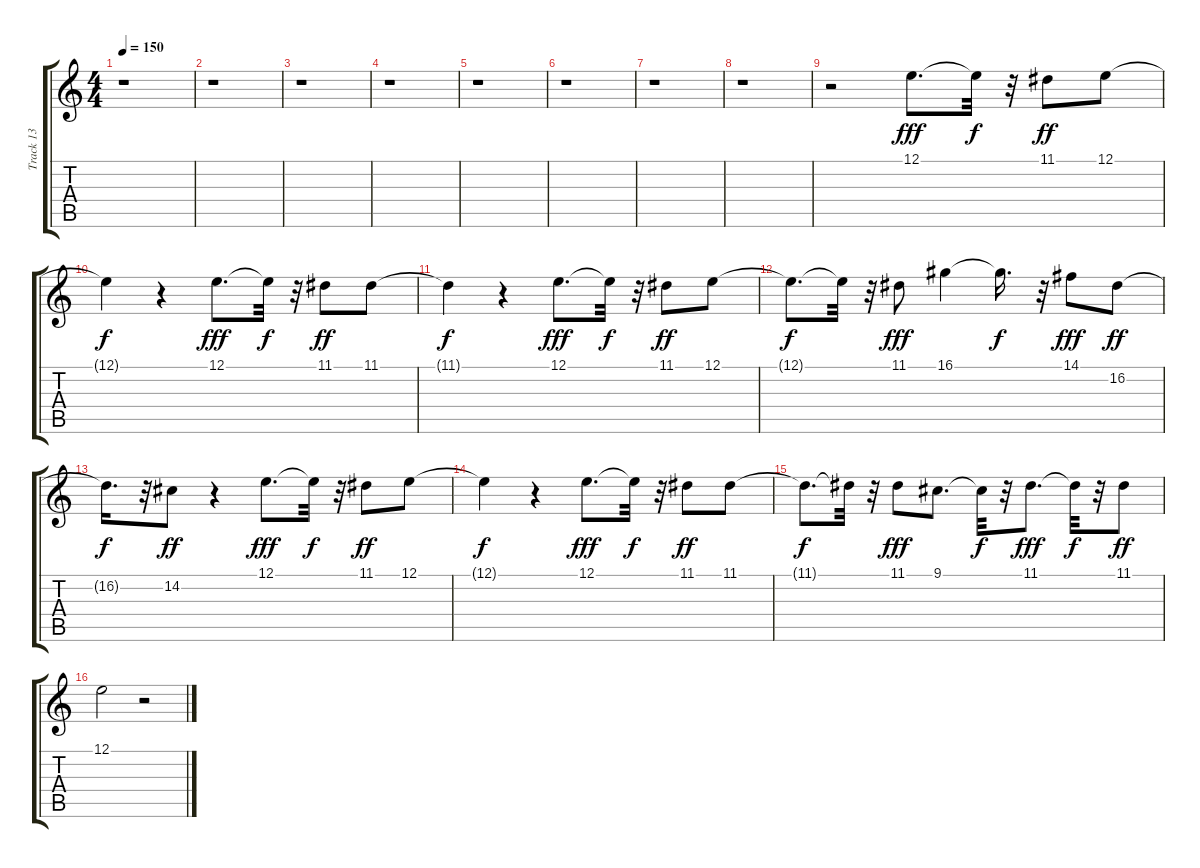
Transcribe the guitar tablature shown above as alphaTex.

\track ("Track 13" "Track 13") {instrument panflute}
\staff {score tabs}
\tuning (E4 B3 G3 D3 A2 E2) {hide}
\ts (4 4)
\tempo 150
\clef g2
\ks c
r.1{dy f} |
r.1 |
r.1 |
r.1 |
r.1 |
r.1 |
r.1 |
r.1 |
r.2 12.1.8{d dy fff} 12.1{t}.32{dy f} r.32 11.1.8{dy ff} 12.1.8 |
12.1{t}.4{dy f} r.4 12.1.8{d dy fff} 12.1{t}.32{dy f} r.32 11.1.8{dy ff} 11.1.8 |
11.1{t}.4{dy f} r.4 12.1.8{d dy fff} 12.1{t}.32{dy f} r.32 11.1.8{dy ff} 12.1.8 |
12.1{t}.8{d dy f} 12.1{t}.32 r.32 11.1.8{dy fff} 16.1.4 16.1{t}.16{d dy f} r.32 14.1.8{dy fff} 16.2.8{dy ff} |
16.2{t}.16{d dy f} r.32 14.2.8{dy ff} r.4 12.1.8{d dy fff} 12.1{t}.32{dy f} r.32 11.1.8{dy ff} 12.1.8 |
12.1{t}.4{dy f} r.4 12.1.8{d dy fff} 12.1{t}.32{dy f} r.32 11.1.8{dy ff} 11.1.8 |
11.1{t}.8{d dy f} 11.1{t}.32 r.32 11.1.8{dy fff} 9.1.8{d} 9.1{t}.32{dy f} r.32 11.1.8{d dy fff} 11.1{t}.32{dy f} r.32 11.1.8{dy ff} |
12.1.2 r.2
